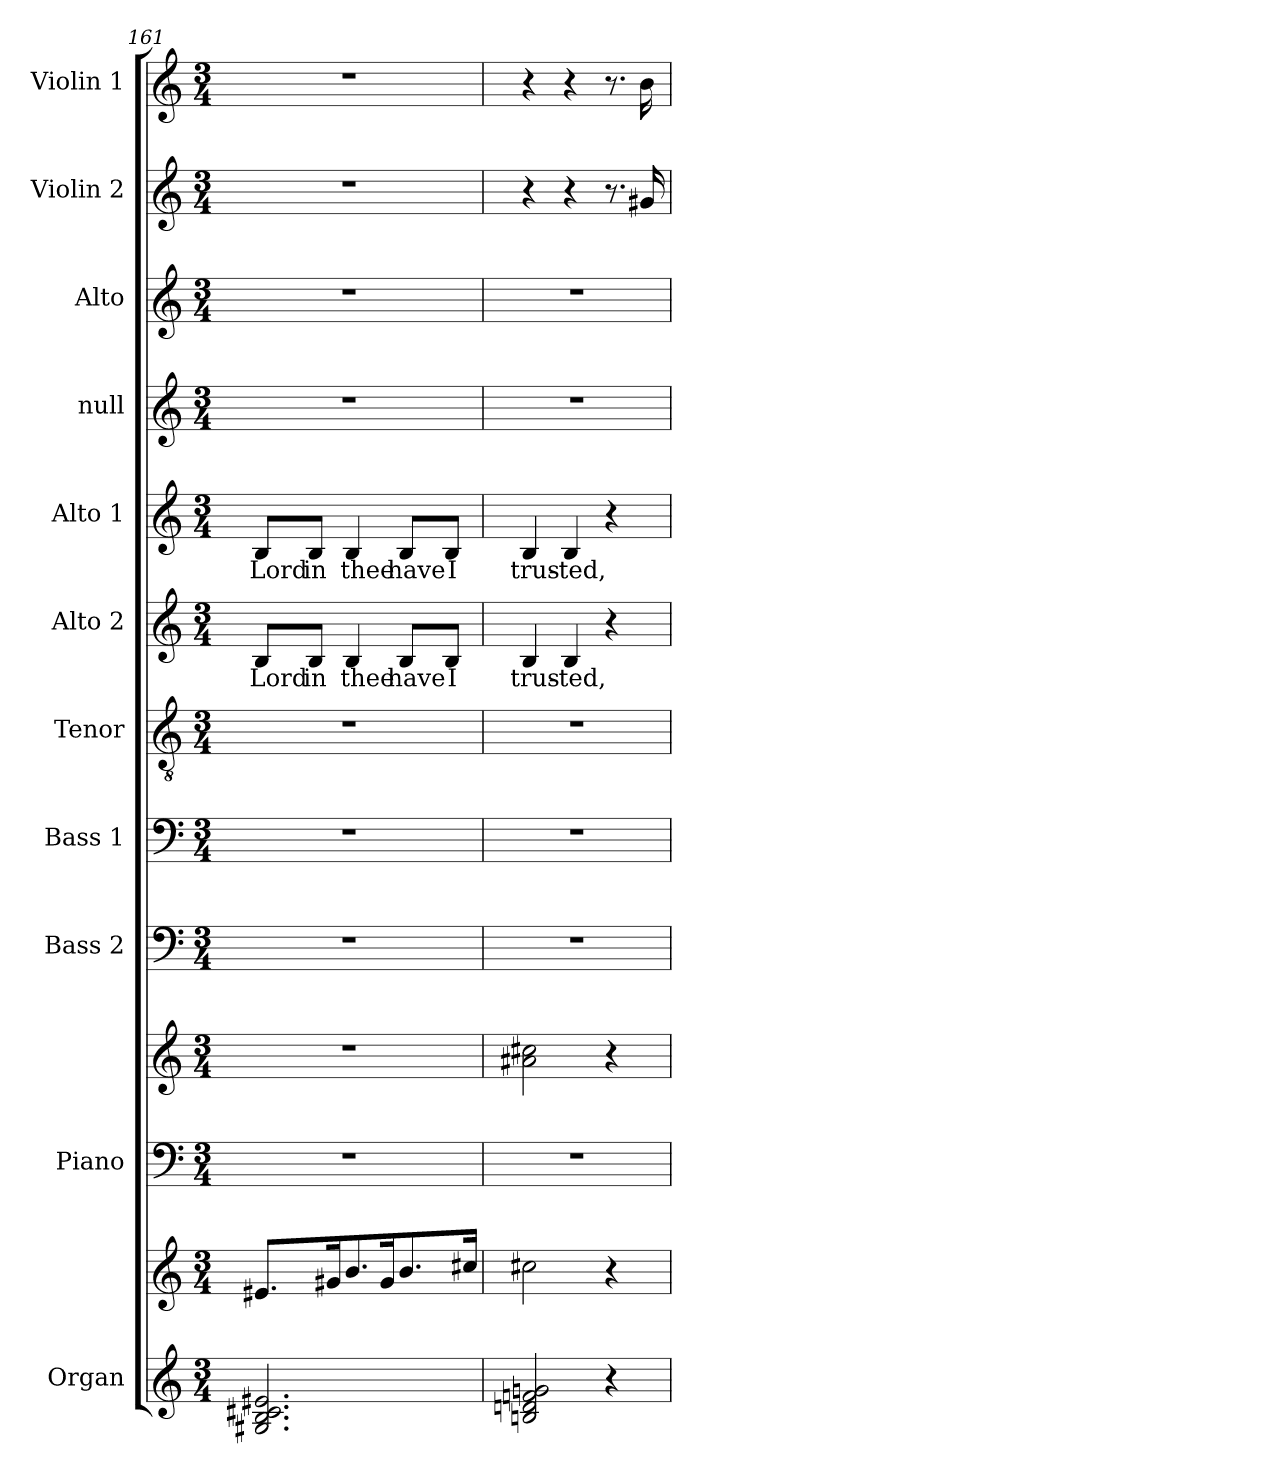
**kern	**kern	**kern	**kern	**kern	**kern	**kern	**kern	**text	**kern	**text	**kern	**kern	**kern	**kern
*part11	*part11	*part10	*part10	*part9	*part8	*part7	*part6	*part6	*part5	*part5	*part4	*part3	*part2	*part1
*staff13	*staff12	*staff11	*staff10	*staff9	*staff8	*staff7	*staff6	*staff6	*staff5	*staff5	*staff4	*staff3	*staff2	*staff1
*I"Organ	*	*I"Piano	*	*I"Bass 2	*I"Bass 1	*I"Tenor	*I"Alto 2	*	*I"Alto 1	*	*I"null	*I"Alto	*I"Violin 2	*I"Violin 1
*I'Org.	*	*	*	*I'B. 2	*I'B. 1	*I'T.	*I'A. 2	*	*I'A. 1	*	*	*	*I'Vln. 2	*I'Vln. 1
*clefG2	*clefG2	*clefF4	*clefG2	*clefF4	*clefF4	*clefGv2	*clefG2	*	*clefG2	*	*clefG2	*clefG2	*clefG2	*clefG2
*k[]	*k[]	*k[]	*k[]	*k[]	*k[]	*k[]	*k[]	*	*k[]	*	*k[]	*k[]	*k[]	*k[]
*M3/4	*M3/4	*M3/4	*M3/4	*M3/4	*M3/4	*M3/4	*M3/4	*	*M3/4	*	*M3/4	*M3/4	*M3/4	*M3/4
=161	=161	=161	=161	=161	=161	=161	=161	=161	=161	=161	=161	=161	=161	=161
!	!	!	!	!	!	!	!	!LO:LY:b	!	!LO:LY:b	!	!	!	!
2.G#X/ 2.B/ 2.c#X/ 2.e#X/	8.e#X/L	2.r	2.r	2.r	2.r	2.r	8B/L	Lord	8B/L	Lord	2.r	2.r	2.r	2.r
!	!	!	!	!	!	!	!	!LO:LY:b	!	!LO:LY:b	!	!	!	!
.	.	.	.	.	.	.	8B/J	in	8B/J	in	.	.	.	.
.	16g#X/K	.	.	.	.	.	.	.	.	.	.	.	.	.
!	!	!	!	!	!	!	!	!LO:LY:b	!	!LO:LY:b	!	!	!	!
.	8.b/	.	.	.	.	.	4B/	thee	4B/	thee	.	.	.	.
.	16g#/K	.	.	.	.	.	.	.	.	.	.	.	.	.
!	!	!	!	!	!	!	!	!LO:LY:b	!	!LO:LY:b	!	!	!	!
.	8.b/	.	.	.	.	.	8B/L	have	8B/L	have	.	.	.	.
!	!	!	!	!	!	!	!	!LO:LY:b	!	!LO:LY:b	!	!	!	!
.	.	.	.	.	.	.	8B/J	I	8B/J	I	.	.	.	.
.	16cc#X/Jk	.	.	.	.	.	.	.	.	.	.	.	.	.
!!LO:PB:g=z
=162	=162	=162	=162	=162	=162	=162	=162	=162	=162	=162	=162	=162	=162	=162
!	!	!	!	!	!	!	!	!LO:LY:b	!	!LO:LY:b	!	!	!	!
2Bn/ 2dn/ 2fn/ 2gn/	2cc#X\	2.r	2a#X\ 2cc#X\	2.r	2.r	2.r	4B/	trus-	4B/	trus-	2.r	2.r	4r	4r
!	!	!	!	!	!	!	!	!LO:LY:b	!	!LO:LY:b	!	!	!	!
.	.	.	.	.	.	.	4B/	-ted,	4B/	-ted,	.	.	4r	4r
4r	4r	.	4r	.	.	.	4r	.	4r	.	.	.	8.r	8.r
.	.	.	.	.	.	.	.	.	.	.	.	.	16g#X/	16b\
=	=	=	=	=	=	=	=	=	=	=	=	=	=	=
*-	*-	*-	*-	*-	*-	*-	*-	*-	*-	*-	*-	*-	*-	*-
